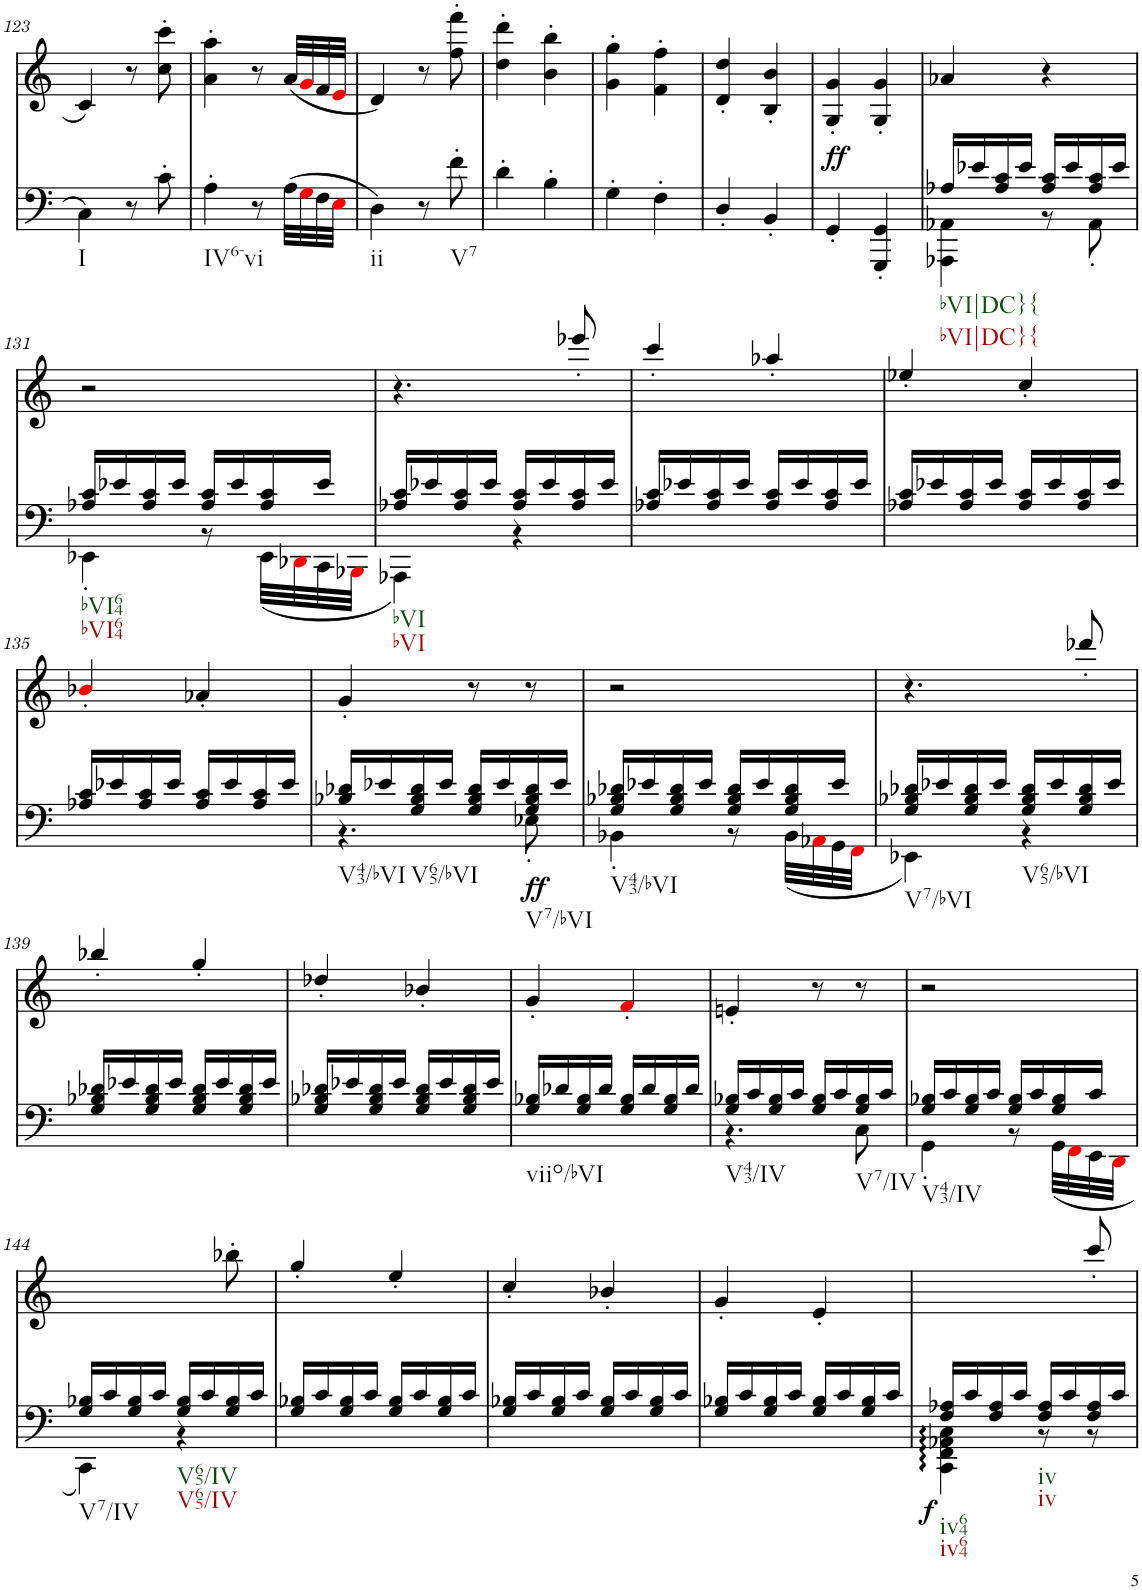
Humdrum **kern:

**kern	**dynam	**kern
*part2	*part2	*part1
*staff2	*staff2	*staff1
*I"piano	*	*I"piano
*I'Pno	*	*I'Pno
!!LO:PB:g=z
*clefF4	*	*clefG2
*k[]	*	*k[]
*M2/4	*	*M2/4
=123	=123	=123
4C\	.	4c/
8r	.	8r
8c'\	.	8cc\' 8ccc\'
=124	=124	=124
4A'\	.	4a\' 4aa\'
8r	.	8r
(32A\LLL	.	(32a/LLL
32Gi\	.	32gi/
32F\	.	32f/
32Ei\JJJ	.	32ei/JJJ
=125	=125	=125
4D\)	.	4d/)
8r	.	8r
8f'\	.	8ff\' 8fff\'
=126	=126	=126
4d'\	.	4dd\' 4ddd\'
4B'\	.	4b\' 4bb\'
=127	=127	=127
4G'\	.	4g\' 4gg\'
4F'\	.	4f\' 4ff\'
=128	=128	=128
4D'/	.	4d/' 4dd/'
4BB'/	.	4B/' 4b/'
=129	=129	=129
!	!LO:DY:a	!
4GG'/	ff	4G/' 4g/'
4GGG/' 4GG/'	.	4G/' 4g/'
=130	=130	=130
*^	*	*
16A-X/LL	4AAA-X\ 4AA-X\	.	4a-X/
16e-X/	.	.	.
16A-/ 16c/	.	.	.
16e-/JJ	.	.	.
16A-/ 16c/LL	8r	.	4r
16e-/	.	.	.
16A-/ 16c/	8AA-'\	.	.
16e-/JJ	.	.	.
!!LO:LB:g=z
=131	=131	=131	=131
16A-X/ 16c/LL	4EE-X'\	.	2r
16e-X/	.	.	.
16A-/ 16c/	.	.	.
16e-/JJ	.	.	.
16A-/ 16c/LL	8r	.	.
16e-/	.	.	.
16A-/ 16c/	(32EE-\LLL	.	.
.	32DD-Xi\	.	.
16e-/JJ	32CC\	.	.
.	32BBB-Xi\JJJ	.	.
=132	=132	=132	=132
16A-X/ 16c/LL	4AAA-X\)	.	4.r
16e-X/	.	.	.
16A-/ 16c/	.	.	.
16e-/JJ	.	.	.
16A-/ 16c/LL	4r	.	.
16e-/	.	.	.
16A-/ 16c/	.	.	8eee-X'/
16e-/JJ	.	.	.
*v	*v	*	*
=133	=133	=133
16A-X/ 16c/LL	.	4ccc'/
16e-X/	.	.
16A-/ 16c/	.	.
16e-/JJ	.	.
16A-/ 16c/LL	.	4aa-X'/
16e-/	.	.
16A-/ 16c/	.	.
16e-/JJ	.	.
=134	=134	=134
16A-X/ 16c/LL	.	4ee-X'/
16e-X/	.	.
16A-/ 16c/	.	.
16e-/JJ	.	.
16A-/ 16c/LL	.	4cc'/
16e-/	.	.
16A-/ 16c/	.	.
16e-/JJ	.	.
!!LO:LB:g=z
=135	=135	=135
16A-X/ 16c/LL	.	4b-X'i/
16e-X/	.	.
16A-/ 16c/	.	.
16e-/JJ	.	.
16A-/ 16c/LL	.	4a-X'/
16e-/	.	.
16A-/ 16c/	.	.
16e-/JJ	.	.
=136	=136	=136
*^	*	*
16B-X/ 16d-X/LL	4.r	.	4g'/
16e-X/	.	.	.
16G/ 16B-/ 16d-/	.	.	.
16e-/JJ	.	.	.
16G/ 16B-/ 16d-/LL	.	.	8r
16e-/	.	.	.
!	!	!LO:DY:b	!
16G/ 16B-/ 16d-/	8E-X'\	ff	8r
16e-/JJ	.	.	.
=137	=137	=137	=137
16G/ 16B-X/ 16d-X/LL	4BB-X'\	.	2r
16e-X/	.	.	.
16G/ 16B-/ 16d-/	.	.	.
16e-/JJ	.	.	.
16G/ 16B-/ 16d-/LL	8r	.	.
16e-/	.	.	.
16G/ 16B-/ 16d-/	(32BB-\LLL	.	.
.	32AA-Xi\	.	.
16e-/JJ	32GG\	.	.
.	32FFi\JJJ	.	.
=138	=138	=138	=138
16G/ 16B-X/ 16d-X/LL	4EE-X\)	.	4.r
16e-X/	.	.	.
16G/ 16B-/ 16d-/	.	.	.
16e-/JJ	.	.	.
16G/ 16B-/ 16d-/LL	4r	.	.
16e-/	.	.	.
16G/ 16B-/ 16d-/	.	.	8ddd-X'/
16e-/JJ	.	.	.
*v	*v	*	*
!!LO:LB:g=z
=139	=139	=139
16G/ 16B-X/ 16d-X/LL	.	4bb-X'/
16e-X/	.	.
16G/ 16B-/ 16d-/	.	.
16e-/JJ	.	.
16G/ 16B-/ 16d-/LL	.	4gg'/
16e-/	.	.
16G/ 16B-/ 16d-/	.	.
16e-/JJ	.	.
=140	=140	=140
16G/ 16B-X/ 16d-X/LL	.	4dd-X'/
16e-X/	.	.
16G/ 16B-/ 16d-/	.	.
16e-/JJ	.	.
16G/ 16B-/ 16d-/LL	.	4b-X'/
16e-/	.	.
16G/ 16B-/ 16d-/	.	.
16e-/JJ	.	.
=141	=141	=141
16G/ 16B-X/LL	.	4g'/
16d-X/	.	.
16G/ 16B-/	.	.
16d-/JJ	.	.
16G/ 16B-/LL	.	4f'i/
16d-/	.	.
16G/ 16B-/	.	.
16d-/JJ	.	.
=142	=142	=142
*^	*	*
16G/ 16B-X/LL	4.r	.	4en'/
16c/	.	.	.
16G/ 16B-/	.	.	.
16c/JJ	.	.	.
16G/ 16B-/LL	.	.	8r
16c/	.	.	.
16G/ 16B-/	8C\	.	8r
16c/JJ	.	.	.
=143	=143	=143	=143
16G/ 16B-X/LL	4GG'\	.	2r
16c/	.	.	.
16G/ 16B-/	.	.	.
16c/JJ	.	.	.
16G/ 16B-/LL	8r	.	.
16c/	.	.	.
16G/ 16B-/	(32GG\LLL	.	.
.	32FFi\	.	.
16c/JJ	32EE\	.	.
.	32DDi\JJJ	.	.
!!LO:LB:g=z
=144	=144	=144	=144
16G/ 16B-X/LL	4CC\)	.	4.ryy
16c/	.	.	.
16G/ 16B-/	.	.	.
16c/JJ	.	.	.
16G/ 16B-/LL	4r	.	.
16c/	.	.	.
16G/ 16B-/	.	.	8bb-X'\
16c/JJ	.	.	.
*v	*v	*	*
=145	=145	=145
16G/ 16B-X/LL	.	4gg'/
16c/	.	.
16G/ 16B-/	.	.
16c/JJ	.	.
16G/ 16B-/LL	.	4ee'/
16c/	.	.
16G/ 16B-/	.	.
16c/JJ	.	.
=146	=146	=146
16G/ 16B-X/LL	.	4cc'/
16c/	.	.
16G/ 16B-/	.	.
16c/JJ	.	.
16G/ 16B-/LL	.	4b-X'/
16c/	.	.
16G/ 16B-/	.	.
16c/JJ	.	.
=147	=147	=147
16G/ 16B-X/LL	.	4g'/
16c/	.	.
16G/ 16B-/	.	.
16c/JJ	.	.
16G/ 16B-/LL	.	4e'/
16c/	.	.
16G/ 16B-/	.	.
16c/JJ	.	.
=148	=148	=148
*^	*	*
!	!	!LO:DY:b	!
16F/ 16A-X/LL	4CC\ 4FF\ 4AA-X\ 4C\	f	4.ryy
16c/	.	.	.
16F/ 16A-/	.	.	.
16c/JJ	.	.	.
16F/ 16A-/LL	8r	.	.
16c/	.	.	.
16F/ 16A-/	8r	.	8ccc'/
16c/JJ	.	.	.
*v	*v	*	*
=	=	=
*-	*-	*-
